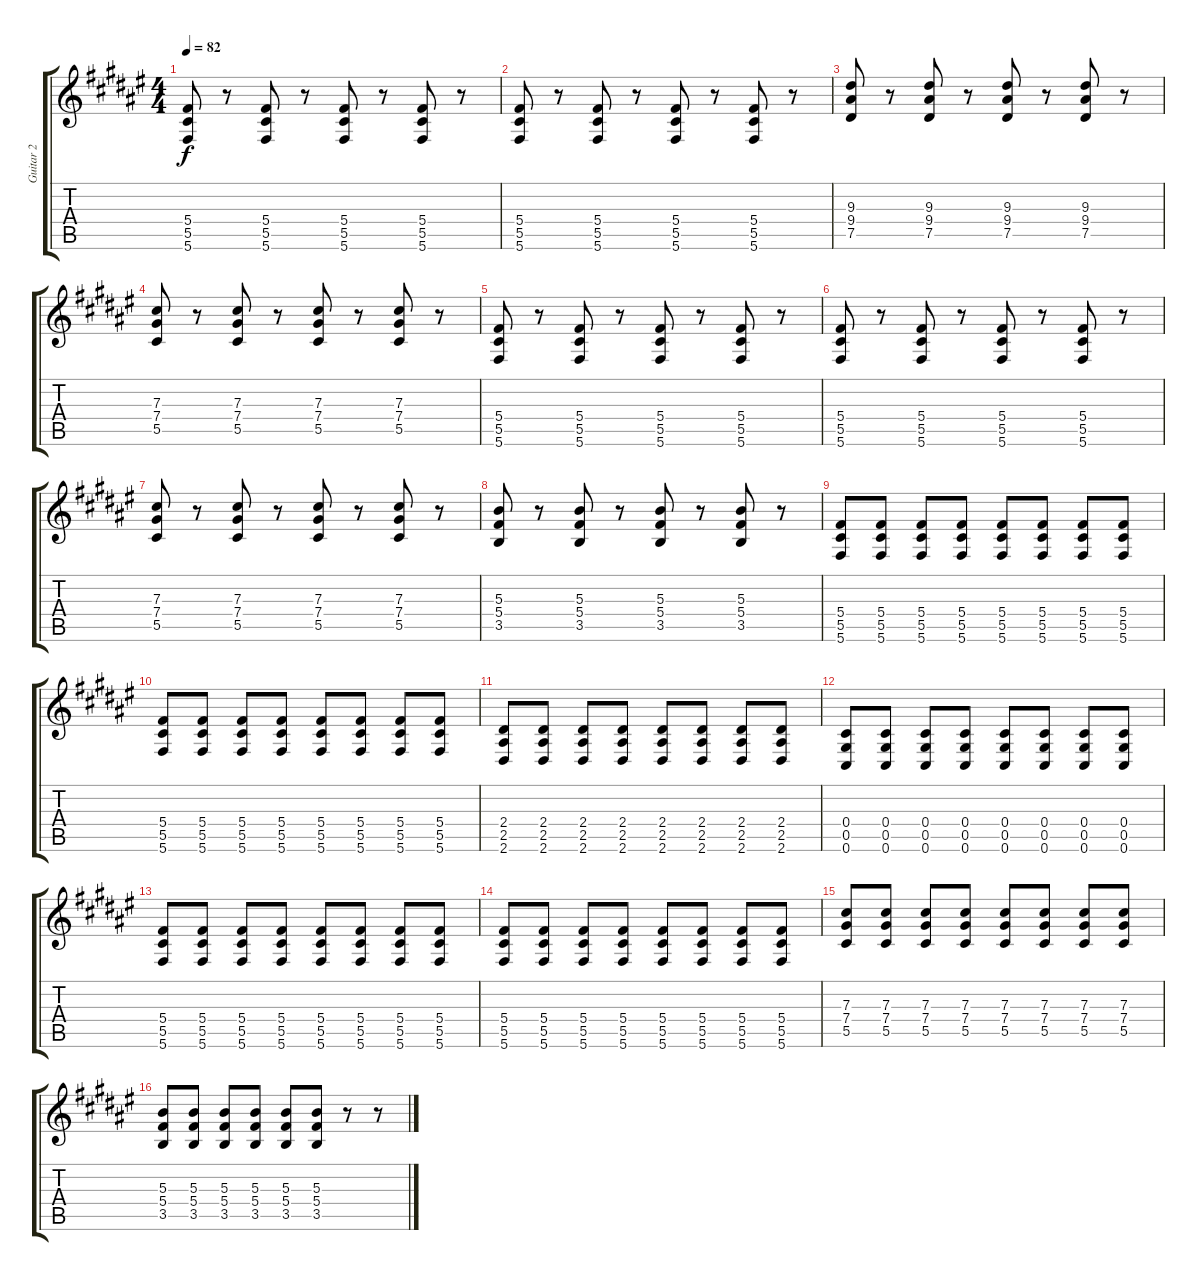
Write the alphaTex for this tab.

\track ("Guitar 2" "Guitar 2") {instrument distortionguitar}
\staff {score tabs}
\tuning (Eb4 Bb3 Gb3 Db3 Ab2 Db2) {hide}
\ts (4 4)
\tempo 82
\clef g2
\ks f#
(5.4 5.5 5.6).8{dy f} r.8 (5.4 5.5 5.6).8 r.8 (5.4 5.5 5.6).8 r.8 (5.4 5.5 5.6).8 r.8 |
(5.4 5.5 5.6).8 r.8 (5.4 5.5 5.6).8 r.8 (5.4 5.5 5.6).8 r.8 (5.4 5.5 5.6).8 r.8 |
(9.3 9.4 7.5).8 r.8 (9.3 9.4 7.5).8 r.8 (9.3 9.4 7.5).8 r.8 (9.3 9.4 7.5).8 r.8 |
(7.3 7.4 5.5).8 r.8 (7.3 7.4 5.5).8 r.8 (7.3 7.4 5.5).8 r.8 (7.3 7.4 5.5).8 r.8 |
(5.4 5.5 5.6).8 r.8 (5.4 5.5 5.6).8 r.8 (5.4 5.5 5.6).8 r.8 (5.4 5.5 5.6).8 r.8 |
(5.4 5.5 5.6).8 r.8 (5.4 5.5 5.6).8 r.8 (5.4 5.5 5.6).8 r.8 (5.4 5.5 5.6).8 r.8 |
(7.3 7.4 5.5).8 r.8 (7.3 7.4 5.5).8 r.8 (7.3 7.4 5.5).8 r.8 (7.3 7.4 5.5).8 r.8 |
(5.3 5.4 3.5).8 r.8 (5.3 5.4 3.5).8 r.8 (5.3 5.4 3.5).8 r.8 (5.3 5.4 3.5).8 r.8 |
(5.4 5.5 5.6).8 (5.4 5.5 5.6).8 (5.4 5.5 5.6).8 (5.4 5.5 5.6).8 (5.4 5.5 5.6).8 (5.4 5.5 5.6).8 (5.4 5.5 5.6).8 (5.4 5.5 5.6).8 |
(5.4 5.5 5.6).8 (5.4 5.5 5.6).8 (5.4 5.5 5.6).8 (5.4 5.5 5.6).8 (5.4 5.5 5.6).8 (5.4 5.5 5.6).8 (5.4 5.5 5.6).8 (5.4 5.5 5.6).8 |
(2.4 2.5 2.6).8 (2.4 2.5 2.6).8 (2.4 2.5 2.6).8 (2.4 2.5 2.6).8 (2.4 2.5 2.6).8 (2.4 2.5 2.6).8 (2.4 2.5 2.6).8 (2.4 2.5 2.6).8 |
(0.4 0.5 0.6).8 (0.4 0.5 0.6).8 (0.4 0.5 0.6).8 (0.4 0.5 0.6).8 (0.4 0.5 0.6).8 (0.4 0.5 0.6).8 (0.4 0.5 0.6).8 (0.4 0.5 0.6).8 |
(5.4 5.5 5.6).8 (5.4 5.5 5.6).8 (5.4 5.5 5.6).8 (5.4 5.5 5.6).8 (5.4 5.5 5.6).8 (5.4 5.5 5.6).8 (5.4 5.5 5.6).8 (5.4 5.5 5.6).8 |
(5.4 5.5 5.6).8 (5.4 5.5 5.6).8 (5.4 5.5 5.6).8 (5.4 5.5 5.6).8 (5.4 5.5 5.6).8 (5.4 5.5 5.6).8 (5.4 5.5 5.6).8 (5.4 5.5 5.6).8 |
(7.3 7.4 5.5).8 (7.3 7.4 5.5).8 (7.3 7.4 5.5).8 (7.3 7.4 5.5).8 (7.3 7.4 5.5).8 (7.3 7.4 5.5).8 (7.3 7.4 5.5).8 (7.3 7.4 5.5).8 |
(5.3 5.4 3.5).8 (5.3 5.4 3.5).8 (5.3 5.4 3.5).8 (5.3 5.4 3.5).8 (5.3 5.4 3.5).8 (5.3 5.4 3.5).8 r.8 r.8
